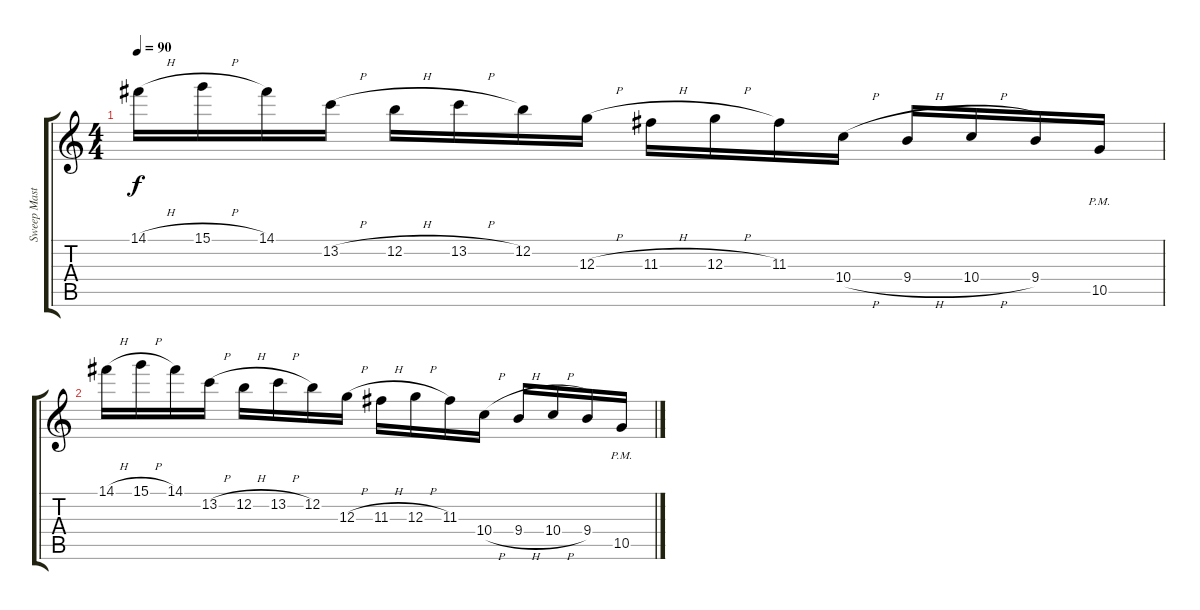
\track ("Sweep Masturbator" "Sweep Mast") {instrument distortionguitar}
\staff {score tabs}
\tuning (E4 B3 G3 D3 A2 E2) {hide}
\ts (4 4)
\tempo 90
\clef g2
\ks c
14.1{h}.16{dy f} 15.1{h}.16 14.1.16 13.2{h}.16 12.2{h}.16 13.2{h}.16 12.2.16 12.3{h}.16 11.3{h}.16 12.3{h}.16 11.3.16 10.4{h}.16 9.4{h}.16 10.4{h}.16 9.4.16 10.5{pm}.16 |
14.1{h}.16 15.1{h}.16 14.1.16 13.2{h}.16 12.2{h}.16 13.2{h}.16 12.2.16 12.3{h}.16 11.3{h}.16 12.3{h}.16 11.3.16 10.4{h}.16 9.4{h}.16 10.4{h}.16 9.4.16 10.5{pm}.16
